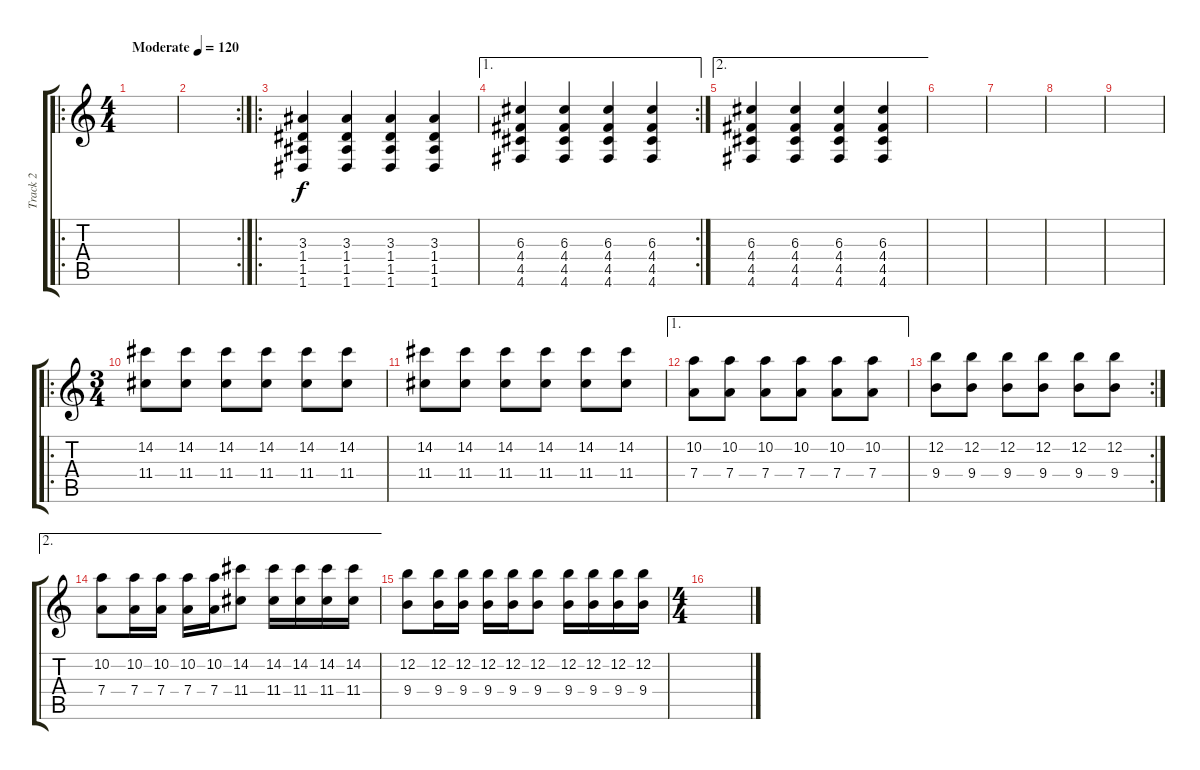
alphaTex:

\track ("Track 2" "Track 2") {instrument distortionguitar}
\staff {score tabs}
\tuning (E4 B3 G3 D3 A2 D2) {hide}
\ro
\ts (4 4)
\tempo (120 "Moderate")
\clef g2
\ks c
|
\rc 2
|
\ro
(3.3 1.4 1.5 1.6).4 (3.3 1.4 1.5 1.6).4 (3.3 1.4 1.5 1.6).4 (3.3 1.4 1.5 1.6).4 |
\ae 1
\rc 2
(6.3 4.4 4.5 4.6).4 (6.3 4.4 4.5 4.6).4 (6.3 4.4 4.5 4.6).4 (6.3 4.4 4.5 4.6).4 |
\ae 2
(6.3 4.4 4.5 4.6).4 (6.3 4.4 4.5 4.6).4 (6.3 4.4 4.5 4.6).4 (6.3 4.4 4.5 4.6).4 |
|
|
|
|
\ro
\ts (3 4)
(14.2 11.4).8 (14.2 11.4).8 (14.2 11.4).8 (14.2 11.4).8 (14.2 11.4).8 (14.2 11.4).8 |
(14.2 11.4).8 (14.2 11.4).8 (14.2 11.4).8 (14.2 11.4).8 (14.2 11.4).8 (14.2 11.4).8 |
\ae 1
(10.2 7.4).8 (10.2 7.4).8 (10.2 7.4).8 (10.2 7.4).8 (10.2 7.4).8 (10.2 7.4).8 |
\rc 2
(12.2 9.4).8 (12.2 9.4).8 (12.2 9.4).8 (12.2 9.4).8 (12.2 9.4).8 (12.2 9.4).8 |
\ae 2
(10.2 7.4).8 (10.2 7.4).16 (10.2 7.4).16 (10.2 7.4).16 (10.2 7.4).16 (14.2 11.4).8 (14.2 11.4).16 (14.2 11.4).16 (14.2 11.4).16 (14.2 11.4).16 |
(12.2 9.4).8 (12.2 9.4).16 (12.2 9.4).16 (12.2 9.4).16 (12.2 9.4).16 (12.2 9.4).8 (12.2 9.4).16 (12.2 9.4).16 (12.2 9.4).16 (12.2 9.4).16 |
\ts (4 4)
